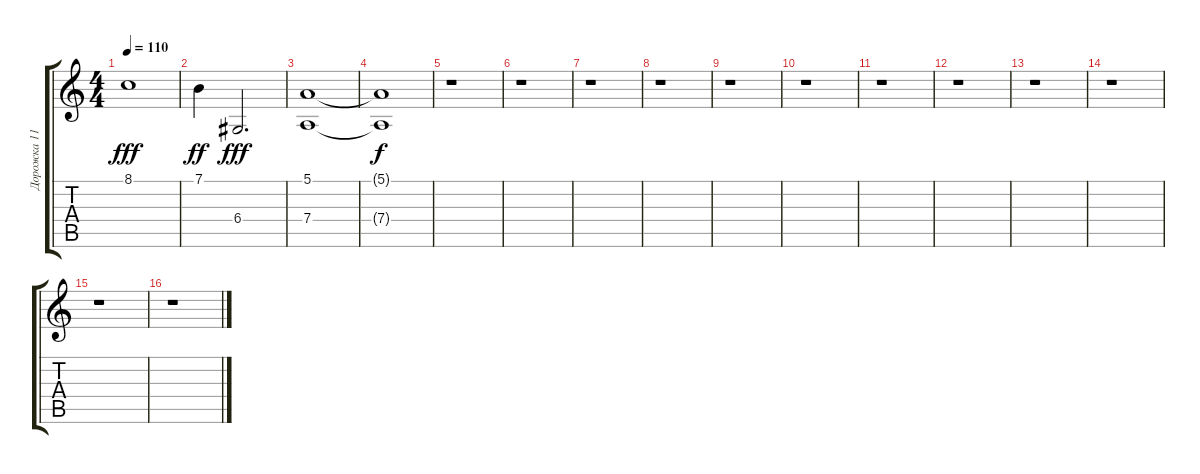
\track ("Дорожка 11" "Дорожка 11") {instrument stringensemble1}
\staff {score tabs}
\tuning (E4 B3 G3 D3 A2 E2) {hide}
\ts (4 4)
\tempo 110
\clef g2
\ks c
8.1.1{dy fff} |
7.1.4{dy ff} 6.4.2{d dy fff} |
(5.1 7.4).1 |
(5.1{t} 7.4{t}).1{dy f} |
r.1 |
r.1 |
r.1 |
r.1 |
r.1 |
r.1 |
r.1 |
r.1 |
r.1 |
r.1 |
r.1 |
r.1
